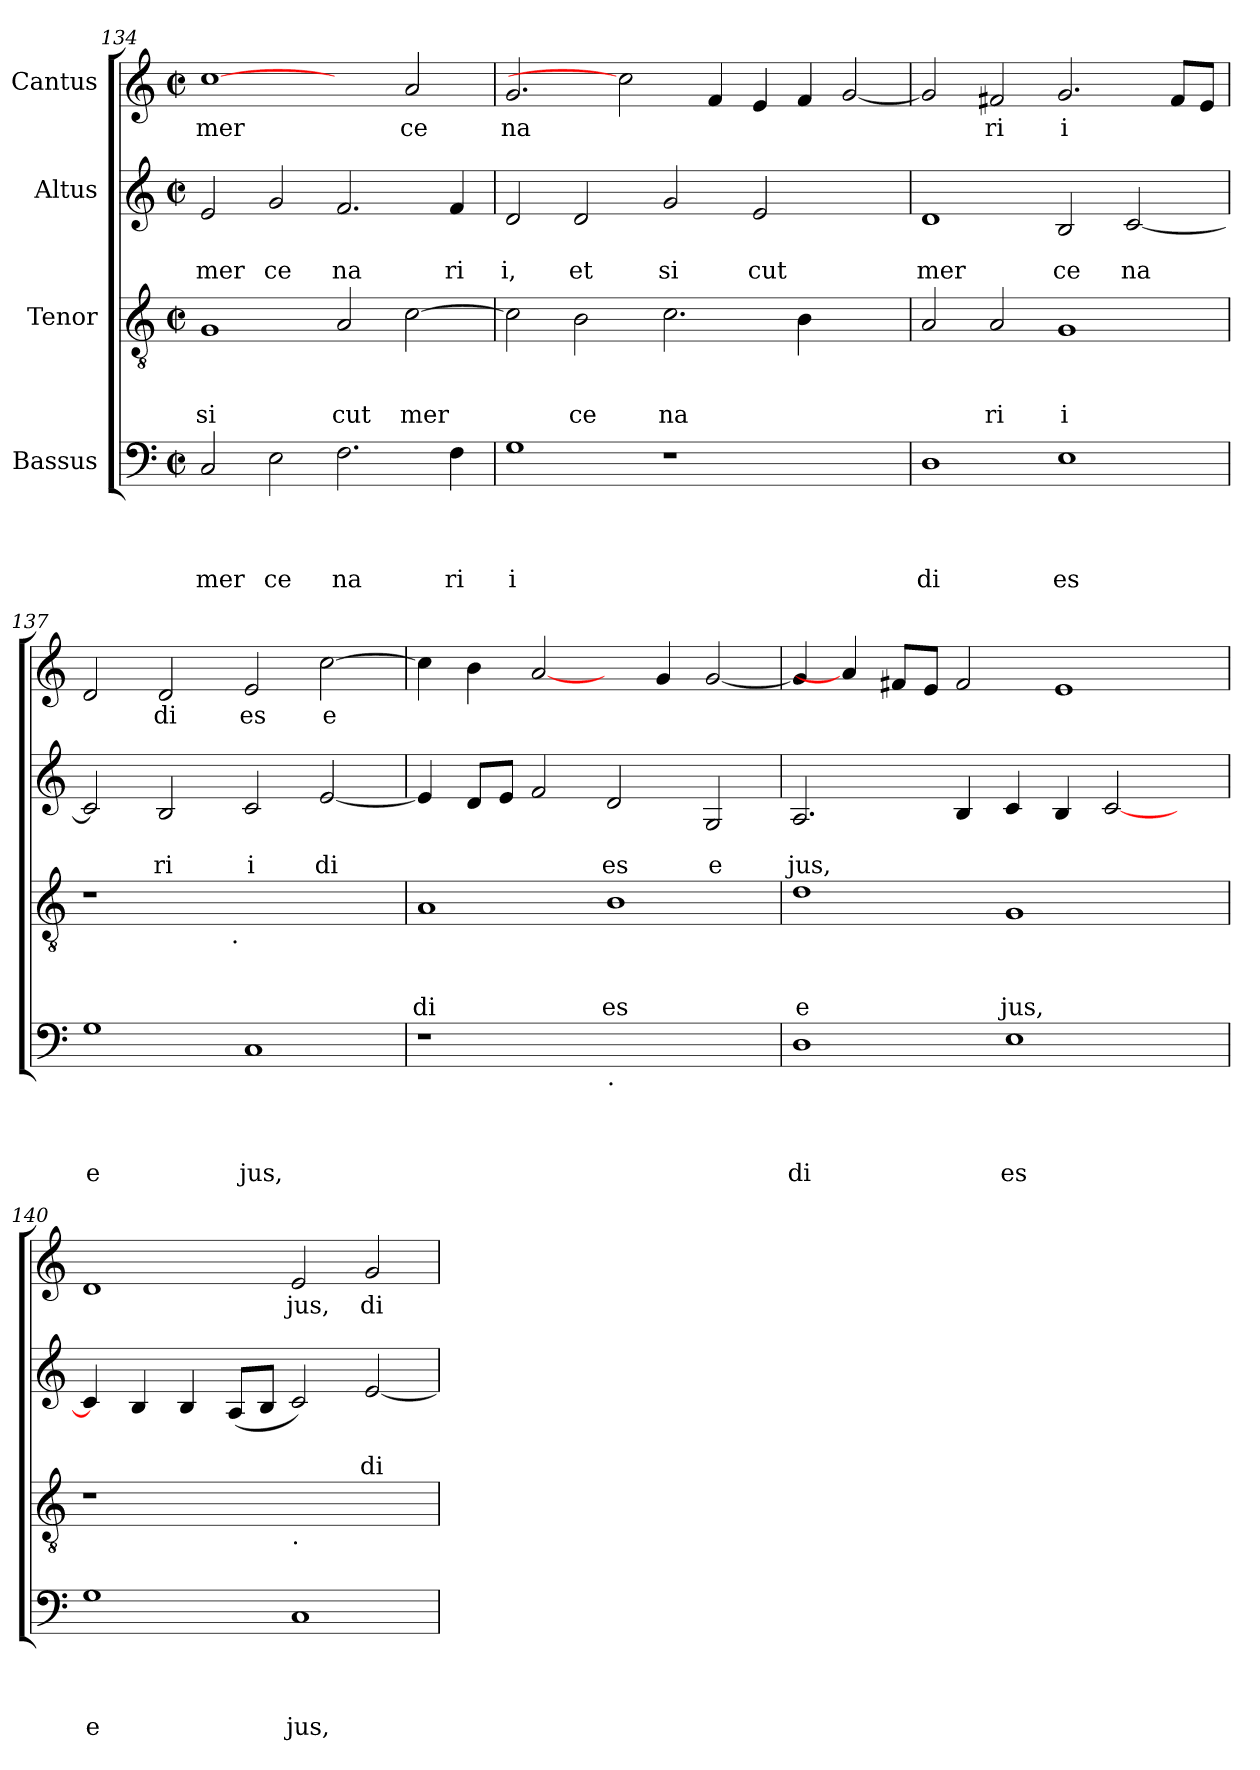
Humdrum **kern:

**kern	**text	**text	**text	**text	**kern	**text	**text	**text	**kern	**text	**text	**kern	**text
*part4	*part4	*part4	*part4	*part4	*part3	*part3	*part3	*part3	*part2	*part2	*part2	*part1	*part1
*staff4	*staff4	*staff4	*staff4	*staff4	*staff3	*staff3	*staff3	*staff3	*staff2	*staff2	*staff2	*staff1	*staff1
*I"Bassus	*	*	*	*	*I"Tenor	*	*	*	*I"Altus	*	*	*I"Cantus	*
*clefF4	*	*	*	*	*clefGv2	*	*	*	*clefG2	*	*	*clefG2	*
*k[]	*	*	*	*	*k[]	*	*	*	*k[]	*	*	*k[]	*
*C:	*	*	*	*	*C:	*	*	*	*C:	*	*	*C:	*
*M2/2	*	*	*	*	*M2/2	*	*	*	*M2/2	*	*	*M2/2	*
*met(c|)	*	*	*	*	*met(c|)	*	*	*	*met(c|)	*	*	*met(c|)	*
=134	=134	=134	=134	=134	=134	=134	=134	=134	=134	=134	=134	=134	=134
!	!	!	!	!LO:LY:b	!	!	!	!LO:LY:b	!	!	!LO:LY:b	!	!LO:LY:b
2C/	.	.	.	mer	1G	.	.	si	2e/	.	mer	[1cc	mer
!	!	!	!	!LO:LY:b	!	!	!	!	!	!	!LO:LY:b	!	!
2E\	.	.	.	ce	.	.	.	.	2g/	.	ce	.	.
!	!	!	!	!LO:LY:b	!	!	!	!LO:LY:b	!	!	!LO:LY:b	!	!
2.F\	.	.	.	na	2A/	.	.	cut	2.f/	.	na	2ryy	.
!	!	!	!	!	!	!	!	!LO:LY:b	!	!	!	!	!LO:LY:b
.	.	.	.	.	[>2c\	.	.	mer	.	.	.	2a/	ce
!	!	!	!	!LO:LY:b	!	!	!	!	!	!	!LO:LY:b	!	!
4F\	.	.	.	ri	.	.	.	.	4f/	.	ri	.	.
=135	=135	=135	=135	=135	=135	=135	=135	=135	=135	=135	=135	=135	=135
!	!	!	!	!LO:LY:b	!	!	!	!	!	!	!LO:LY:b	!	!LO:LY:b
1G	.	.	.	i	2c\]	.	.	.	2d/	.	i,	2.g/	na
!	!	!	!	!	!	!	!	!LO:LY:b	!	!	!LO:LY:b	!	!
.	.	.	.	.	2B\	.	.	ce	2d/	.	et	.	.
.	.	.	.	.	.	.	.	.	.	.	.	2cc]	.
!	!	!	!	!	!	!	!	!LO:LY:b	!	!	!LO:LY:b	!	!
1r	.	.	.	.	2.c\	.	.	na	2g/	.	si	.	.
.	.	.	.	.	.	.	.	.	.	.	.	4f/	.
!	!	!	!	!	!	!	!	!	!	!	!LO:LY:b	!	!
.	.	.	.	.	.	.	.	.	2e/	.	cut	4e/	.
.	.	.	.	.	4B\	.	.	.	.	.	.	4f/	.
2ryy	.	.	.	.	2ryy	.	.	.	2ryy	.	.	[<2g/	.
=136	=136	=136	=136	=136	=136	=136	=136	=136	=136	=136	=136	=136	=136
!	!	!	!	!LO:LY:b	!	!	!	!	!	!	!LO:LY:b	!	!
1D	.	.	.	di	2A/	.	.	.	1d	.	mer	2g/]	.
!	!	!	!	!	!	!	!	!LO:LY:b	!	!	!	!	!LO:LY:b
.	.	.	.	.	2A/	.	.	ri	.	.	.	2f#/	ri
!	!	!	!	!LO:LY:b	!	!	!	!LO:LY:b	!	!	!LO:LY:b	!	!LO:LY:b:rj
1E	.	.	.	es	1G	.	.	i	2B/	.	ce	2.g/	i
!	!	!	!	!	!	!	!	!	!	!	!LO:LY:b	!	!
.	.	.	.	.	.	.	.	.	[<2c/	.	na	.	.
.	.	.	.	.	.	.	.	.	.	.	.	8f#/L	.
.	.	.	.	.	.	.	.	.	.	.	.	8e/J	.
=137	=137	=137	=137	=137	=137	=137	=137	=137	=137	=137	=137	=137	=137
!	!	!	!	!LO:LY:b	!	!	!	!	!	!	!	!	!
*	*	*	*	*	*^	*	*	*	*	*	*	*	*
1G	.	.	.	e	1r	2ryy	.	.	.	2c/]	.	.	2d/	.
!	!	!	!	!	!	!	!	!	!	!	!	!LO:LY:b	!	!LO:LY:b
.	.	.	.	.	.	4...ryy	.	.	.	2B/	.	ri	2d/	di
!	!	!	!	!	!	!LO:TX:b:t=.	!	!	!	!	!	!	!	!
.	.	.	.	.	.	1ryy	.	.	.	.	.	.	.	.
!	!	!	!	!LO:LY:b	!	!	!	!	!	!	!	!LO:LY:b	!	!LO:LY:b
1C	.	.	.	jus,	1ryy	.	.	.	.	2c/	.	i	2e/	es
!	!	!	!	!	!	!	!	!	!	!	!	!LO:LY:b	!	!LO:LY:b
.	.	.	.	.	.	.	.	.	.	[<2e/	.	di	[<2cc\	e
.	.	.	.	.	.	32ryy	.	.	.	.	.	.	.	.
!!LO:LB:g=z
=138	=138	=138	=138	=138	=138	=138	=138	=138	=138	=138	=138	=138	=138	=138
!	!	!	!	!	!	!	!	!	!LO:LY:b	!	!	!	!	!
*	*	*	*	*	*v	*v	*	*	*	*	*	*	*	*
1r	.	.	.	.	1A	.	.	di	4e/]	.	.	4cc\]	.
.	.	.	.	.	.	.	.	.	8d/L	.	.	4b\	.
.	.	.	.	.	.	.	.	.	8e/J	.	.	.	.
.	.	.	.	.	.	.	.	.	2f/	.	.	[2a/	.
!LO:TX:b:t=.	!	!	!	!	!	!	!	!	!	!	!	!	!
!	!	!	!	!	!	!	!	!LO:LY:b	!	!	!LO:LY:b	!	!
1ryy	.	.	.	.	1B	.	.	es	2d/	.	es	4ryy	.
.	.	.	.	.	.	.	.	.	.	.	.	4g/	.
!	!	!	!	!	!	!	!	!	!	!	!LO:LY:b	!	!
.	.	.	.	.	.	.	.	.	2G/	.	e	[<2g/	.
=139	=139	=139	=139	=139	=139	=139	=139	=139	=139	=139	=139	=139	=139
!	!	!	!	!LO:LY:b	!	!	!	!LO:LY:b	!	!	!LO:LY:b	!	!
1D	.	.	.	di	1d	.	.	e	2.A/	.	jus,	4g/]	.
.	.	.	.	.	.	.	.	.	.	.	.	4a/]	.
.	.	.	.	.	.	.	.	.	.	.	.	8f#/L	.
.	.	.	.	.	.	.	.	.	.	.	.	8e/J	.
.	.	.	.	.	.	.	.	.	4B/	.	.	2f#/	.
!	!	!	!	!LO:LY:b	!	!	!	!LO:LY:b	!	!	!	!	!
1E	.	.	.	es	1G	.	.	jus,	4c/	.	.	.	.
.	.	.	.	.	.	.	.	.	4B/	.	.	1e	.
.	.	.	.	.	.	.	.	.	[<2c/	.	.	.	.
4ryy	.	.	.	.	4ryy	.	.	.	4ryy	.	.	.	.
=140	=140	=140	=140	=140	=140	=140	=140	=140	=140	=140	=140	=140	=140
!	!	!	!	!LO:LY:b	!	!	!	!	!	!	!	!	!
1G	.	.	.	e	1r	.	.	.	4c/]	.	.	1d	.
.	.	.	.	.	.	.	.	.	4B/	.	.	.	.
.	.	.	.	.	.	.	.	.	4B/	.	.	.	.
.	.	.	.	.	.	.	.	.	(>8A/L	.	.	.	.
.	.	.	.	.	.	.	.	.	8B/J	.	.	.	.
!	!	!	!	!	!LO:TX:b:t=.	!	!	!	!	!	!	!	!
!	!	!	!	!LO:LY:b	!	!	!	!	!	!	!	!	!LO:LY:b
1C	.	.	.	jus,	1ryy	.	.	.	2c/)	.	.	2e/	jus,
!	!	!	!	!	!	!	!	!	!	!	!LO:LY:b	!	!LO:LY:b
.	.	.	.	.	.	.	.	.	[<2e/	.	di	2g/	di-
=	=	=	=	=	=	=	=	=	=	=	=	=	=
*-	*-	*-	*-	*-	*-	*-	*-	*-	*-	*-	*-	*-	*-
